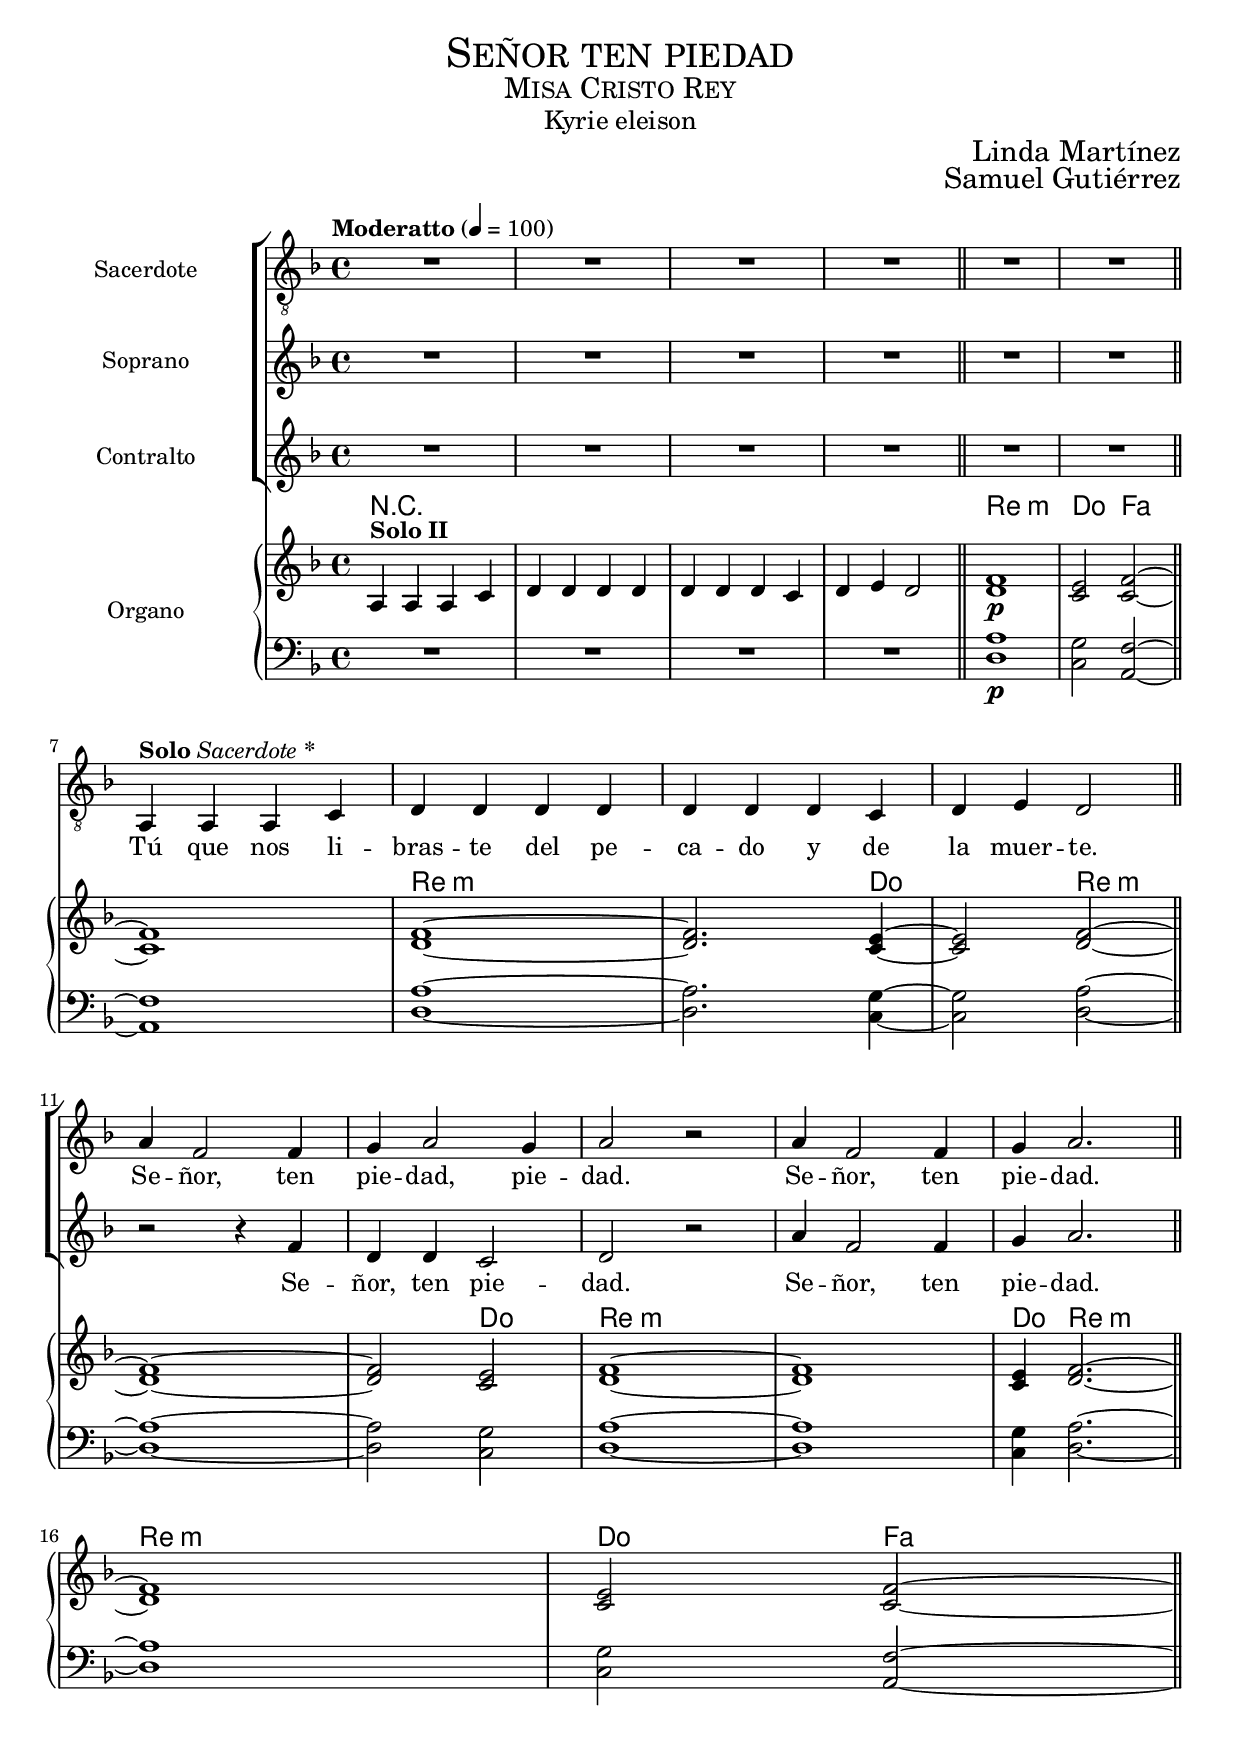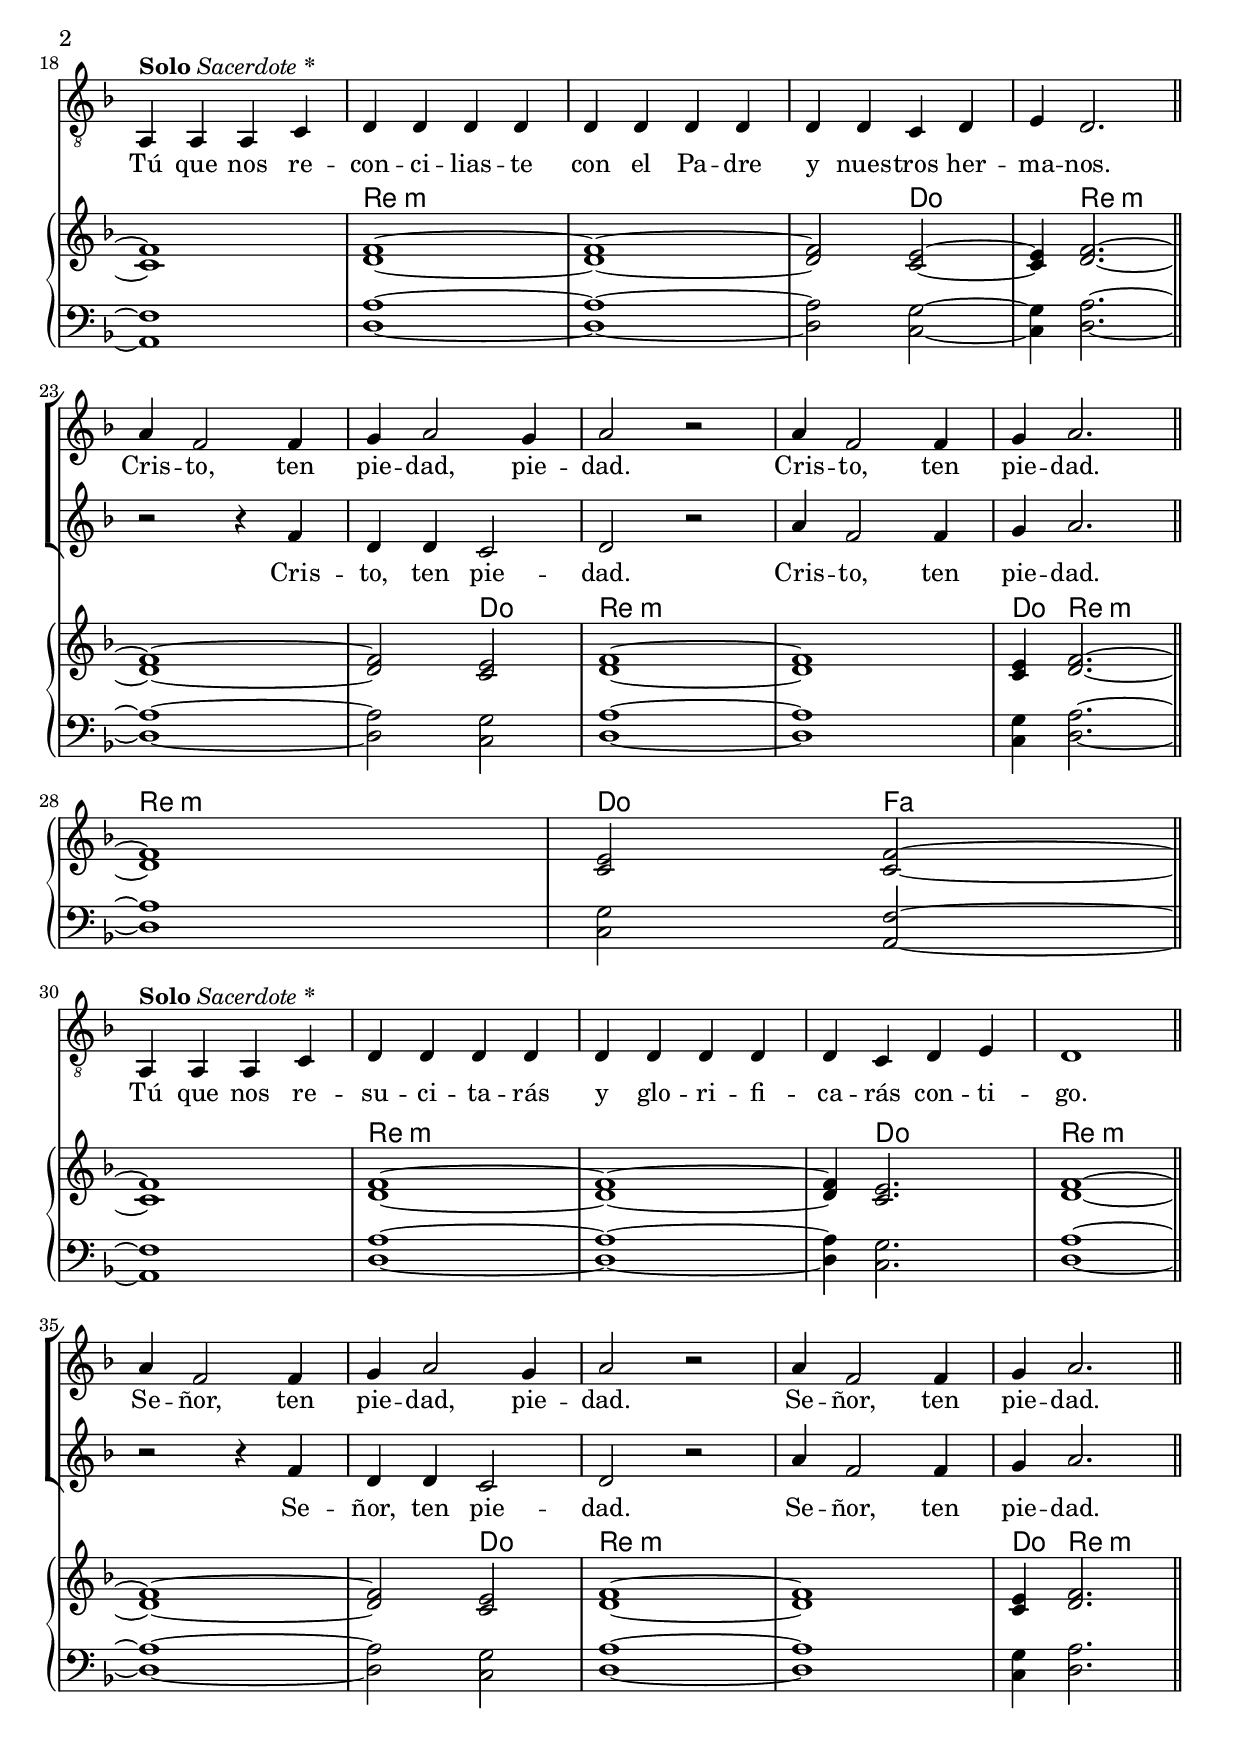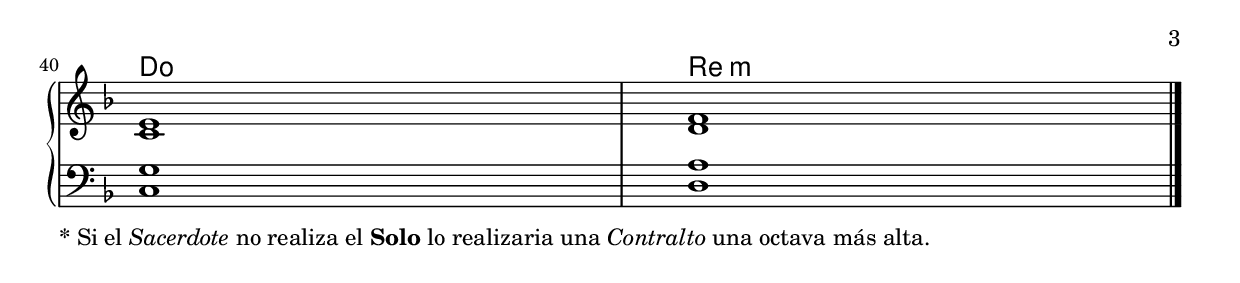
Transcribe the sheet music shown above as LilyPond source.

%  Señor ten piedad - Renaissance way melody
%  Music and accompaniment by serachsam

\language "espanol"
\version "2.23.2"

% --- Global parameters
particle = 0
jump = \break

% --- Includes
\include "global.ily"
solo_music = \relative do' {
  \clef "G_8"
  R1*6 | %6
  la,4^\markup{ \bold "Solo" \italic "Sacerdote" \bold "*"} la la do |
  re re re re |
  re re re do |
  re mi re2 | % 10
  R1*7 | %22
  la4^\markup{ \bold "Solo" \italic "Sacerdote" \bold "*"} la la do |
  re re re re |
  re re re re |
  re re do re |
  mi re2. | % 22
  R1*7 | %29
  la4^\markup{ \bold "Solo" \italic "Sacerdote" \bold "*"} la la do |
  re re re re |
  re re re re |
  re do re mi |
  re1 | % 34
  R1*7 | %39
}

solo_lyrics = \lyricmode {
  Tú que nos li -- bras -- te del pe -- ca -- do y de la muer -- te.
  Tú que nos re -- con -- ci -- lias -- te con el Pa -- dre y nues -- tros her -- ma -- nos.
  Tú que nos re -- su -- ci -- ta -- rás y glo -- ri -- fi -- ca -- rás con -- ti -- go.
}

soprano_music = \relative do' {
  \compressEmptyMeasures
  \dynamicUp

  R1*10 | #(if (= particle 1) jump "") % 10
  la'4 fa2 fa4 |
  sol4 la2 sol4 |
  la2 r |
  la4 fa2 fa4 |
  sol4 la2. | #(if (= particle 1) jump "") % 15
  R1*7 | #(if (= particle 1) jump "") % 22
  la4 fa2 fa4 |
  sol4 la2 sol4 |
  la2 r |
  la4 fa2 fa4 |
  sol4 la2. | #(if (= particle 1) jump "") % 27
  R1*7 | #(if (= particle 1) jump "") % 34
  la4 fa2 fa4 |
  sol4 la2 sol4 |
  la2 r |
  la4 fa2 fa4 |
  sol4 la2. | #(if (= particle 1) jump "") % 39
  R1*2 |
}

soprano_lyrics = \lyricmode {
    Se -- ñor, ten pie -- dad, pie -- dad. Se -- ñor, ten pie -- dad.
    Cris -- to, ten pie -- dad, pie -- dad. Cris -- to, ten pie -- dad.
    Se -- ñor, ten pie -- dad, pie -- dad. Se -- ñor, ten pie -- dad.
}

alto_music = \relative do' {
  \compressEmptyMeasures
  \dynamicUp

  R1*6 | #(if (= particle 1) jump "") % 6
  R1*4 | #(if (= particle 1) jump "") % 10
  r2 r4 fa4 |
  re4 re do2 |
  re2 r |
  la'4 fa2 fa4 |
  sol4 la2. | #(if (= particle 1) jump "") % 15
  R1*2 | #(if (= particle 1) jump "") % 17
  R1*5 | #(if (= particle 1) jump "") % 22
  r2 r4 fa4 |
  re4 re do2 |
  re2 r |
  la'4 fa2 fa4 |
  sol4 la2. | #(if (= particle 1) jump "") % 27
  R1*2 | #(if (= particle 1) jump "") % 29
  R1*5 |  #(if (= particle 1) jump "") % 34
  r2 r4 fa4 |
  re4 re do2 |
  re2 r |
  la'4 fa2 fa4 |
  sol4 la2. | #(if (= particle 1) jump "") % 39
  R1*2 |
}

alto_lyrics = \lyricmode {
    Se -- ñor, ten pie -- dad. Se -- ñor, ten pie -- dad.
    Cris -- to, ten pie -- dad. Cris -- to, ten pie -- dad.
    Se -- ñor, ten pie -- dad. Se -- ñor, ten pie -- dad.
}

harmonies = \new ChordNames {
  \set ChordNames.midiInstrument = "string ensemble 2"
  \set ChordNames.midiMaximumVolume = #0
  \set chordChanges = ##t
  \chordmode {
    \italianChords

    R1*4 |
    re1:m |
    do2 fa2 |
    s1 |
    re1:m |
    s2. do4 |
    s2 re2:m |
    s1 |
    s2 do2 |
    re1:m |
    s1 |
    do4 re2.:m |
    re1:m |
    do2 fa2 |
    s1 |
    re1:m |
    s1 |
    s2 do2 |
    s4 re2.:m |
    s1 |
    s2 do2 |
    re1:m |
    s1 |
    do4 re2.:m |
    re1:m |
    do2 fa2 |
    s1 |
    re1:m |
    s1 |
    s4 do2. |
    re1:m |
    s1 |
    s2 do2 |
    re1:m |
    s1 |
    do4 re2.:m |
    do1 |
    re1:m |
  }
}

notes_soproano = \relative do' {
    R1*4 |
    fa1\p |
    mi2 fa~ |
    fa1 |
    fa1~ |
    fa2. mi4~ |
    mi2 fa2~ |
    fa1~ |
    fa2 mi |
    fa1~ |
    fa1 |
    mi4 fa2.~ |
    fa1 |
    mi2 fa~ |
    fa1 |
    fa1~ |
    fa1~ |
    fa2 mi2~ |
    mi4 fa2.~ |
    fa1~ |
    fa2 mi |
    fa1~ |
    fa1 |
    mi4 fa2.~ |
    fa1 |
    mi2 fa~ |
    fa1 |
    fa1~ |
    fa1~ |
    fa4 mi2. |
    fa1~ |
    fa1~ |
    fa2 mi |
    fa1~ |
    fa1 |
    mi4 fa2. |
    mi1 |
    fa1 |
}

notes_alto = \relative do' {
    la4 la la do |
    re re re re |
    re re re do|
    re mi re2 | \bar "||"
    re1\p |
    do2 do~ | #(if (= particle 1) "" jump) % 6
    do1 |
    re1~ |
    re2. do4~ |
    do2 re2~ | #(if (= particle 1) "" jump) % 10
    re1~ |
    re2 do |
    re1~ |
    re1 |
    do4 re2.~ | #(if (= particle 1) "" jump) % 15
    re1 |
    do2 do~ | #(if (= particle 1) "" jump) % 17
    do1 |
    re1~ |
    re1~ |
    re2 do2~ |
    do4 re2.~ | #(if (= particle 1) "" jump) % 22
    re1~ |
    re2 do |
    re1~ |
    re1 |
    do4 re2.~ | #(if (= particle 1) "" jump) % 27
    re1 |
    do2 do~ | #(if (= particle 1) "" jump) % 29
    do1 |
    re1~ |
    re1~ |
    re4 do2. |
    re1~ | #(if (= particle 1) "" jump) % 34
    re1~ |
    re2 do |
    re1~ |
    re1 |
    do4 re2. | #(if (= particle 1) "" jump) % 39
    do1 |
    re1 |

    \bar "|."
}

notes_tenor = \relative do {
    R1*4 |
    la'1\p |
    sol2 fa~ |
    fa1 |
    la1~ |
    la2. sol4~ |
    sol2 la2~ |
    la1~ |
    la2 sol |
    la1~ |
    la1 |
    sol4 la2.~ |
    la1 |
    sol2 fa~ |
    fa1 |
    la1~ |
    la1~ |
    la2 sol2~ |
    sol4 la2.~ |
    la1~ |
    la2 sol |
    la1~ |
    la1 |
    sol4 la2.~ |
    la1 |
    sol2 fa~ |
    fa1 |
    la1~ |
    la1~ |
    la4 sol2. |
    la1~ |
    la1~ |
    la2 sol |
    la1~ |
    la1 |
    sol4 la2. |
    sol1 |
    la1 |
}

notes_bass = \relative do {
    R1*4 |
    re1\p |
    do2 la~ |
    la1 |
    re1~ |
    re2. do4~ |
    do2 re2~ |
    re1~ |
    re2 do |
    re1~ |
    re1 |
    do4 re2.~ |
    re1 |
    do2 la~ |
    la1 |
    re1~ |
    re1~ |
    re2 do2~ |
    do4 re2.~ |
    re1~ |
    re2 do |
    re1~ |
    re1 |
    do4 re2.~ |
    re1 |
    do2 la~ |
    la1 |
    re1~ |
    re1~ |
    re4 do2. |
    re1~ |
    re1~ |
    re2 do |
    re1~ |
    re1 |
    do4 re2. |
    do1 |
    re1 |
}


% --- Global size
%#(set-global-staff-size 18)

% --- Header
\markup { \fill-line { \center-column { \fontsize #5 \smallCaps \title \fontsize #2 \smallCaps \subtitle \fontsize #1 \subsubtitle } } }
\markup { \fill-line { " " \right-column { \fontsize #2 \autor } } }
\markup { \fill-line { " " \right-column { \fontsize #2 \arranger } } }
\markup { \fill-line { " " \right-column { \fontsize #2 \other } } }
\header {
  dedication = \dedication
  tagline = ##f
  breakbefore = ##t
}

% --- Music

% --- Harmony

% --- Sheet
\score {
  <<
    \new ChoirStaff { <<
      \new Staff { <<
        \set Staff.instrumentName = #"Sacerdote"
        \set Staff.midiInstrument = #"choir aahs"
        \new Voice = "solo" { <<\global \solo_music>> }
        \new Lyrics \lyricsto "solo" {\solo_lyrics}
      >> }
      \new Staff { <<
        \set Staff.instrumentName = #"Soprano"
        \set Staff.midiInstrument = #"choir aahs"
        \new Voice = "soprano" { <<\global \soprano_music>> }
        \new Lyrics \lyricsto "soprano" {\soprano_lyrics}
      >> }
      \new Staff { <<
        \set Staff.instrumentName = #"Contralto"
        \set Staff.midiInstrument = #"choir aahs"
        \new Voice = "alto" {<<\global \alto_music>>}
        \new Lyrics \lyricsto "alto" {\alto_lyrics}
      >> }
    >> }
    \harmonies
    \new PianoStaff { <<
      \set PianoStaff.instrumentName = #"Organo"
      \new Staff = "sopranoStaff" { <<
        \set Staff.midiInstrument = #"church organ"
        \partCombine
        << \global \notes_soproano >>
        << \global \notes_alto >>
      >> }
      \new Staff { <<
        \set Staff.midiInstrument = #"church organ"
        \clef bass
        \partCombine
        << \global \notes_tenor >>
        << \global \notes_bass >>
      >> }
    >> }
  >>
  \midi { }
  \layout {
    \context {
      \Staff \RemoveEmptyStaves
    }
  }
}

\markup {
  \bold "*" "Si el" \italic "Sacerdote" "no realiza el" \bold "Solo" "lo realizaria una" \italic "Contralto" "una octava más alta."
}

% --- Paper
\paper{
  #(set-default-paper-size "letter")
  indent=3.5\cm
}
